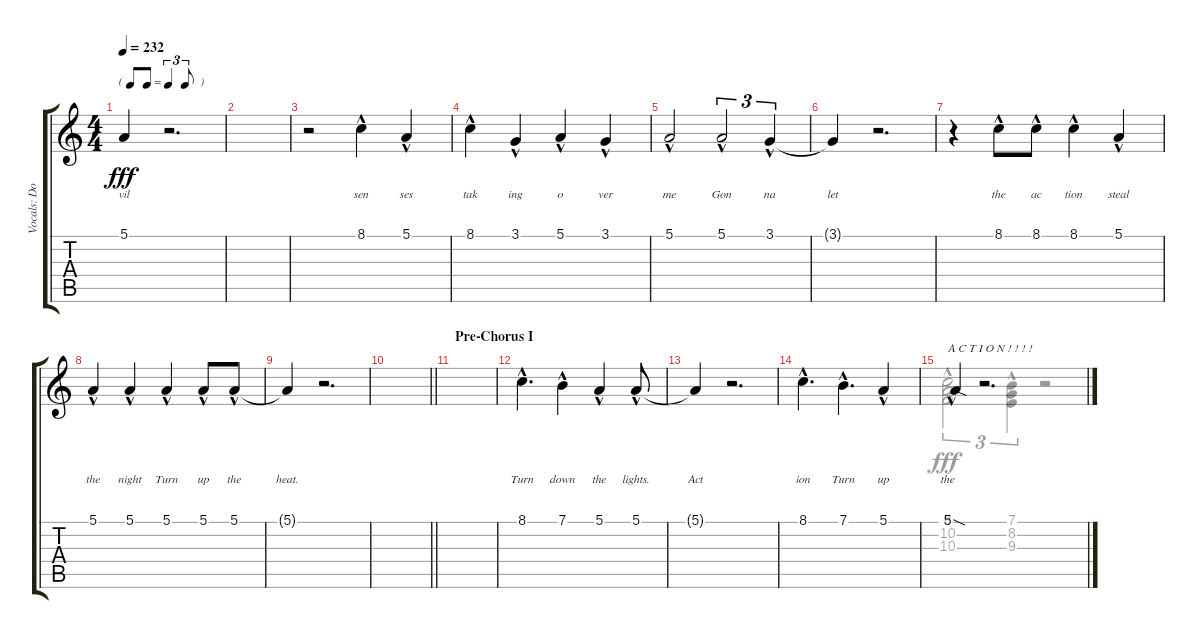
\track ("Vocals: Don" "Vocals: Do") {instrument lead2sawtooth}
\staff {score tabs}
\tuning (E4 B3 G3 D3 A2 E2) {hide}
\voice
\ts (4 4)
\tf triplet8th
\tempo 232
\clef g2
\ks c
5.1{t}.4{lyrics (0 "vil") lyrics (1 "") lyrics (2 "") lyrics (3 "") lyrics (4 "") dy fff} r.2{d} |
|
r.2 8.1{hac}.4{lyrics (0 "sen") lyrics (1 "") lyrics (2 "") lyrics (3 "") lyrics (4 "")} 5.1{hac}.4{lyrics (0 "ses") lyrics (1 "") lyrics (2 "") lyrics (3 "") lyrics (4 "")} |
8.1{hac}.4{lyrics (0 "tak") lyrics (1 "") lyrics (2 "") lyrics (3 "") lyrics (4 "")} 3.1{hac}.4{lyrics (0 "ing") lyrics (1 "") lyrics (2 "") lyrics (3 "") lyrics (4 "")} 5.1{hac}.4{lyrics (0 "o") lyrics (1 "") lyrics (2 "") lyrics (3 "") lyrics (4 "")} 3.1{hac}.4{lyrics (0 "ver") lyrics (1 "") lyrics (2 "") lyrics (3 "") lyrics (4 "")} |
5.1{hac}.2{lyrics (0 "me") lyrics (1 "") lyrics (2 "") lyrics (3 "") lyrics (4 "")} 5.1{hac}.2{tu (3 2) lyrics (0 "Gon") lyrics (1 "") lyrics (2 "") lyrics (3 "") lyrics (4 "")} 3.1{hac}.4{tu (3 2) lyrics (0 "na") lyrics (1 "") lyrics (2 "") lyrics (3 "") lyrics (4 "")} |
3.1{t}.4{lyrics (0 "let") lyrics (1 "") lyrics (2 "") lyrics (3 "") lyrics (4 "")} r.2{d} |
r.4 8.1{hac}.8{lyrics (0 "the") lyrics (1 "") lyrics (2 "") lyrics (3 "") lyrics (4 "")} 8.1{hac}.8{lyrics (0 "ac") lyrics (1 "") lyrics (2 "") lyrics (3 "") lyrics (4 "")} 8.1{hac}.4{lyrics (0 "tion") lyrics (1 "") lyrics (2 "") lyrics (3 "") lyrics (4 "")} 5.1{hac}.4{lyrics (0 "steal") lyrics (1 "") lyrics (2 "") lyrics (3 "") lyrics (4 "")} |
5.1{hac}.4{lyrics (0 "the") lyrics (1 "") lyrics (2 "") lyrics (3 "") lyrics (4 "")} 5.1{hac}.4{lyrics (0 "night") lyrics (1 "") lyrics (2 "") lyrics (3 "") lyrics (4 "")} 5.1{hac}.4{lyrics (0 "Turn") lyrics (1 "") lyrics (2 "") lyrics (3 "") lyrics (4 "")} 5.1{hac}.8{lyrics (0 "up") lyrics (1 "") lyrics (2 "") lyrics (3 "") lyrics (4 "")} 5.1{hac}.8{lyrics (0 "the") lyrics (1 "") lyrics (2 "") lyrics (3 "") lyrics (4 "")} |
5.1{t}.4{lyrics (0 "heat.") lyrics (1 "") lyrics (2 "") lyrics (3 "") lyrics (4 "")} r.2{d} |
\barLineRight lightlight
|
\section ("" "Pre-Chorus I")
|
8.1{hac}.4{d lyrics (0 "Turn") lyrics (1 "") lyrics (2 "") lyrics (3 "") lyrics (4 "")} 7.1{hac}.4{lyrics (0 "down") lyrics (1 "") lyrics (2 "") lyrics (3 "") lyrics (4 "")} 5.1{hac}.4{lyrics (0 "the") lyrics (1 "") lyrics (2 "") lyrics (3 "") lyrics (4 "")} 5.1{hac}.8{lyrics (0 "lights.") lyrics (1 "") lyrics (2 "") lyrics (3 "") lyrics (4 "")} |
5.1{t}.4{lyrics (0 "Act") lyrics (1 "") lyrics (2 "") lyrics (3 "") lyrics (4 "")} r.2{d} |
8.1{hac}.4{d lyrics (0 "ion") lyrics (1 "") lyrics (2 "") lyrics (3 "") lyrics (4 "")} 7.1{hac}.4{d lyrics (0 "Turn") lyrics (1 "") lyrics (2 "") lyrics (3 "") lyrics (4 "")} 5.1{hac}.4{lyrics (0 "up") lyrics (1 "") lyrics (2 "") lyrics (3 "") lyrics (4 "")} |
5.1{sod hac}.4{txt "A C T I O N ! ! ! !" lyrics (0 "the") lyrics (1 "") lyrics (2 "") lyrics (3 "") lyrics (4 "")} r.2{d} |
\voice
\clef g2
\ottava regular
\simile none
\ks c
|
|
|
|
|
|
|
|
|
\barLineRight lightlight
|
|
|
|
|
(8.1{hac} 10.2{hac} 10.3{hac}).2{tu (3 2)} (7.1{hac} 8.2{hac} 9.3{hac}).4{tu (3 2)} r.2 |
